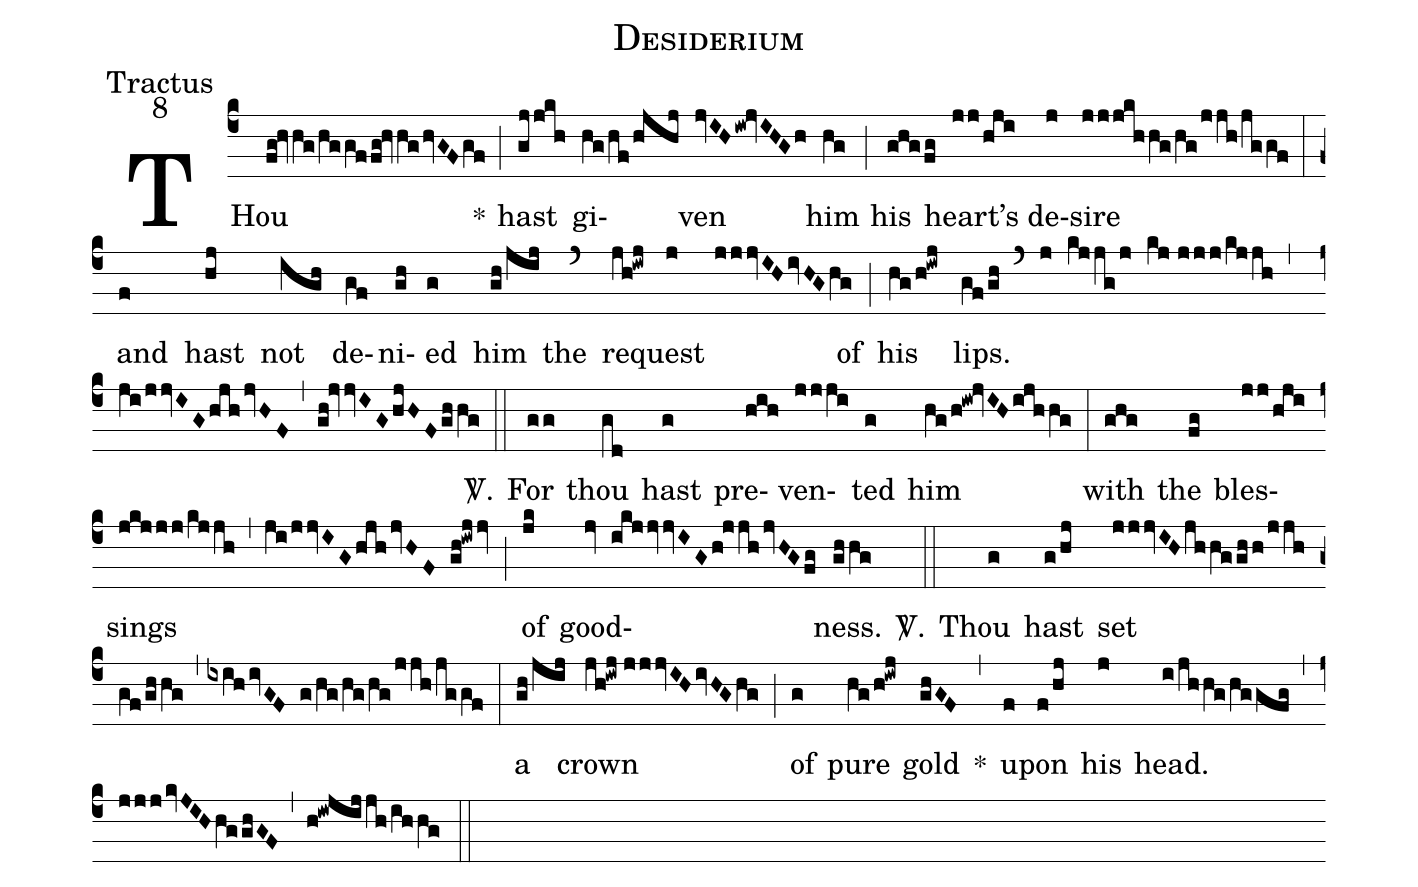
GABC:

name:Desiderium;
office-part:Tractus;
mode:8;
%%
(c4) THou(fg!hvhg/hggffg!hvhg/hvGFgf) *(;) hast(gjjkh) gi(hg/hf/hjhj)ven(jvIH/iw!jvIHGh) him(hg) (;) his(ghg/fg) heart'(jj/hji)s de(j)sire(jjjkhhg/hg/jjh/jggf) (:) and(f) hast(hj) not(igh) de(gf)ni(gh)ed(g) him(gh/jij) the(`) re(jh!iwj)quest(j) (jjjvIH/ivHGhg) of(;) his(hg/h!iwj) lips.(gf/gh) (`) (j kjjg/j kj//jjj/kjjh) (,) (ji/jjvIG/hjh/jvHF) (,) (gh!jvvIG/hjHF/ghhg) <sp>V/</sp>.(::) For(gg) thou(gd) hast(g) pre(hih)ven(jjji)ted(g) him(hg/h!iw!jvIH/ijhhg) (:) with(ghg) the(fg) bles(jj/hji)sings(jkjjj/kjjh) (,) (ji/jjvIG/hjh/jvHF gh!iwjjv) (;) of(jk) good(jv ikjjvvIG/h!jjh/jvHG/fg)ness.(ghhg) <sp>V/</sp>.(::) Thou(g) hast(g/hj) set(jjjvIH/jhhgghh/jjh/gf/ghhg) (,) (ixih/ivGF g/hg/hg/hg/jjh/jggf) (:) a(gh/jij) crown(jh!iwj//jjjvIH/ivHG/hg) (;) of(g) pure(hg/h!iwj) gold(ghGF) *(,) up(f)on(f/hj) his(j) head.(i/jhhg/hggfg) (,) (jjj/kvJIH/hgghGF) (,) (h!iwjijjh/ihhg) (::)
